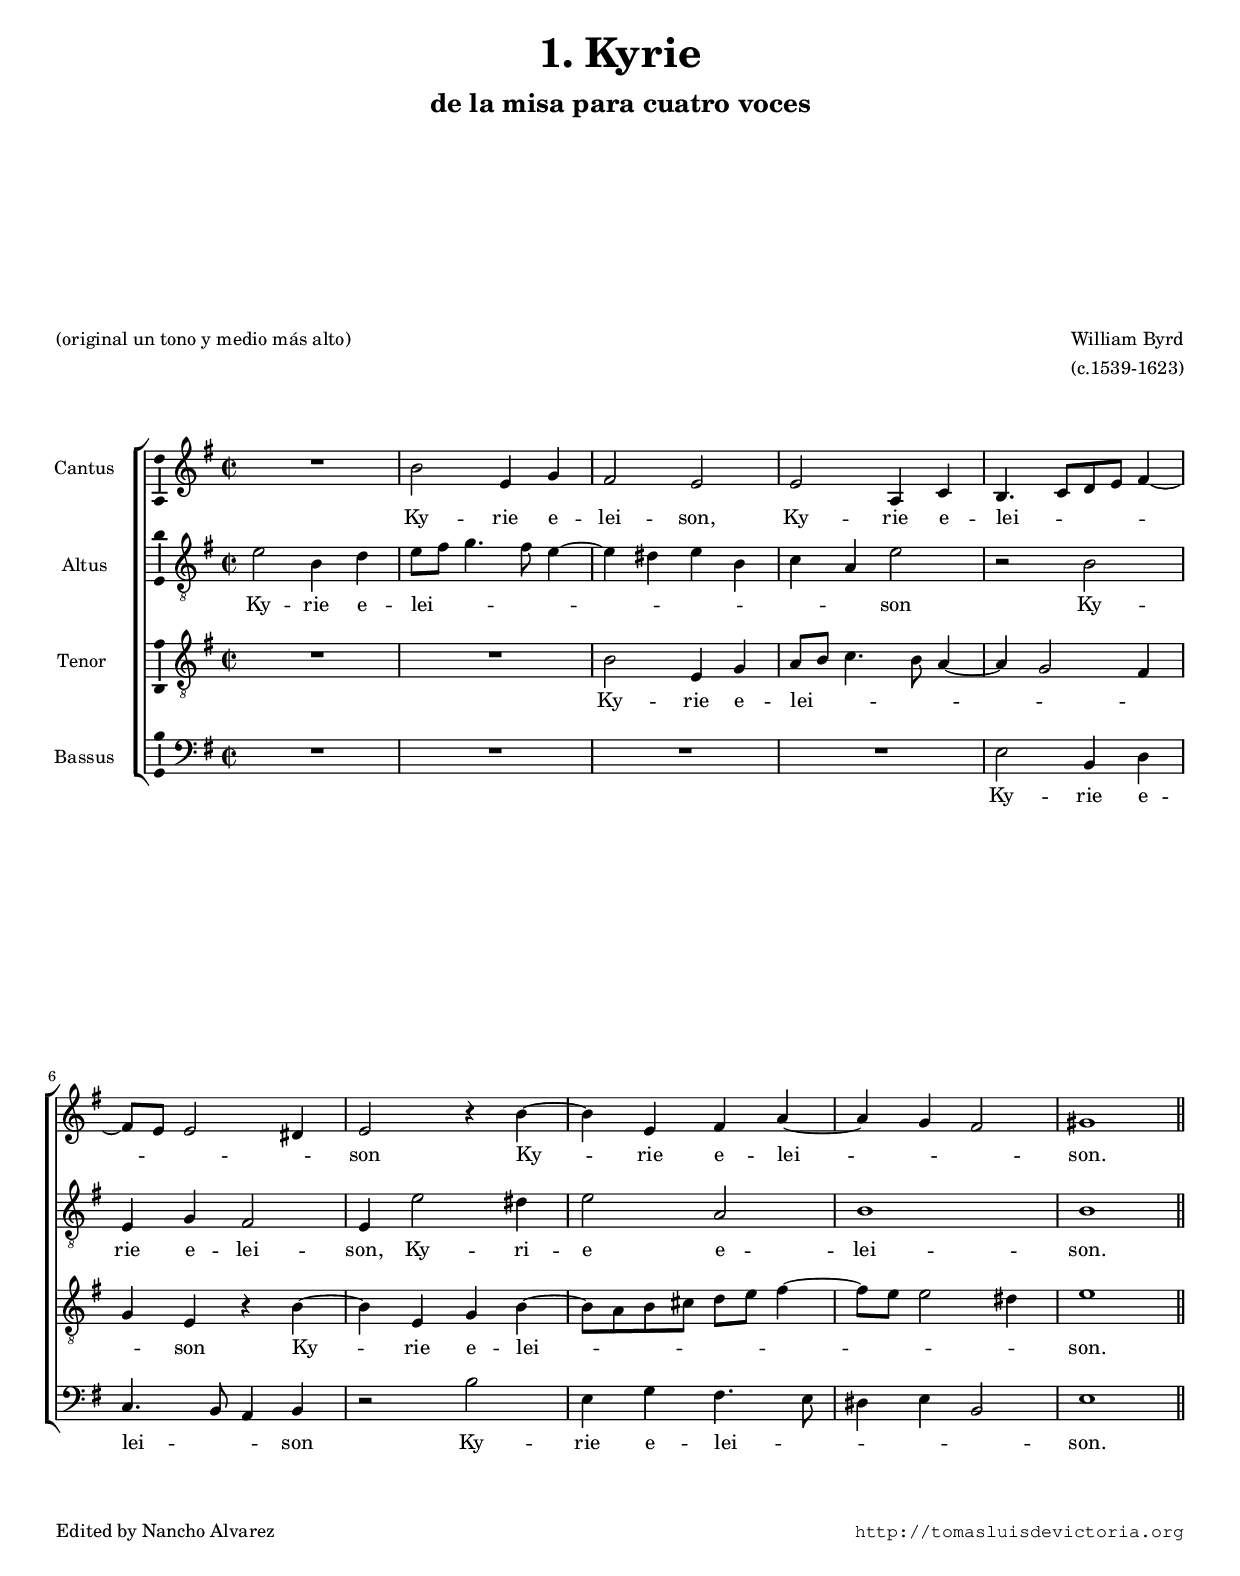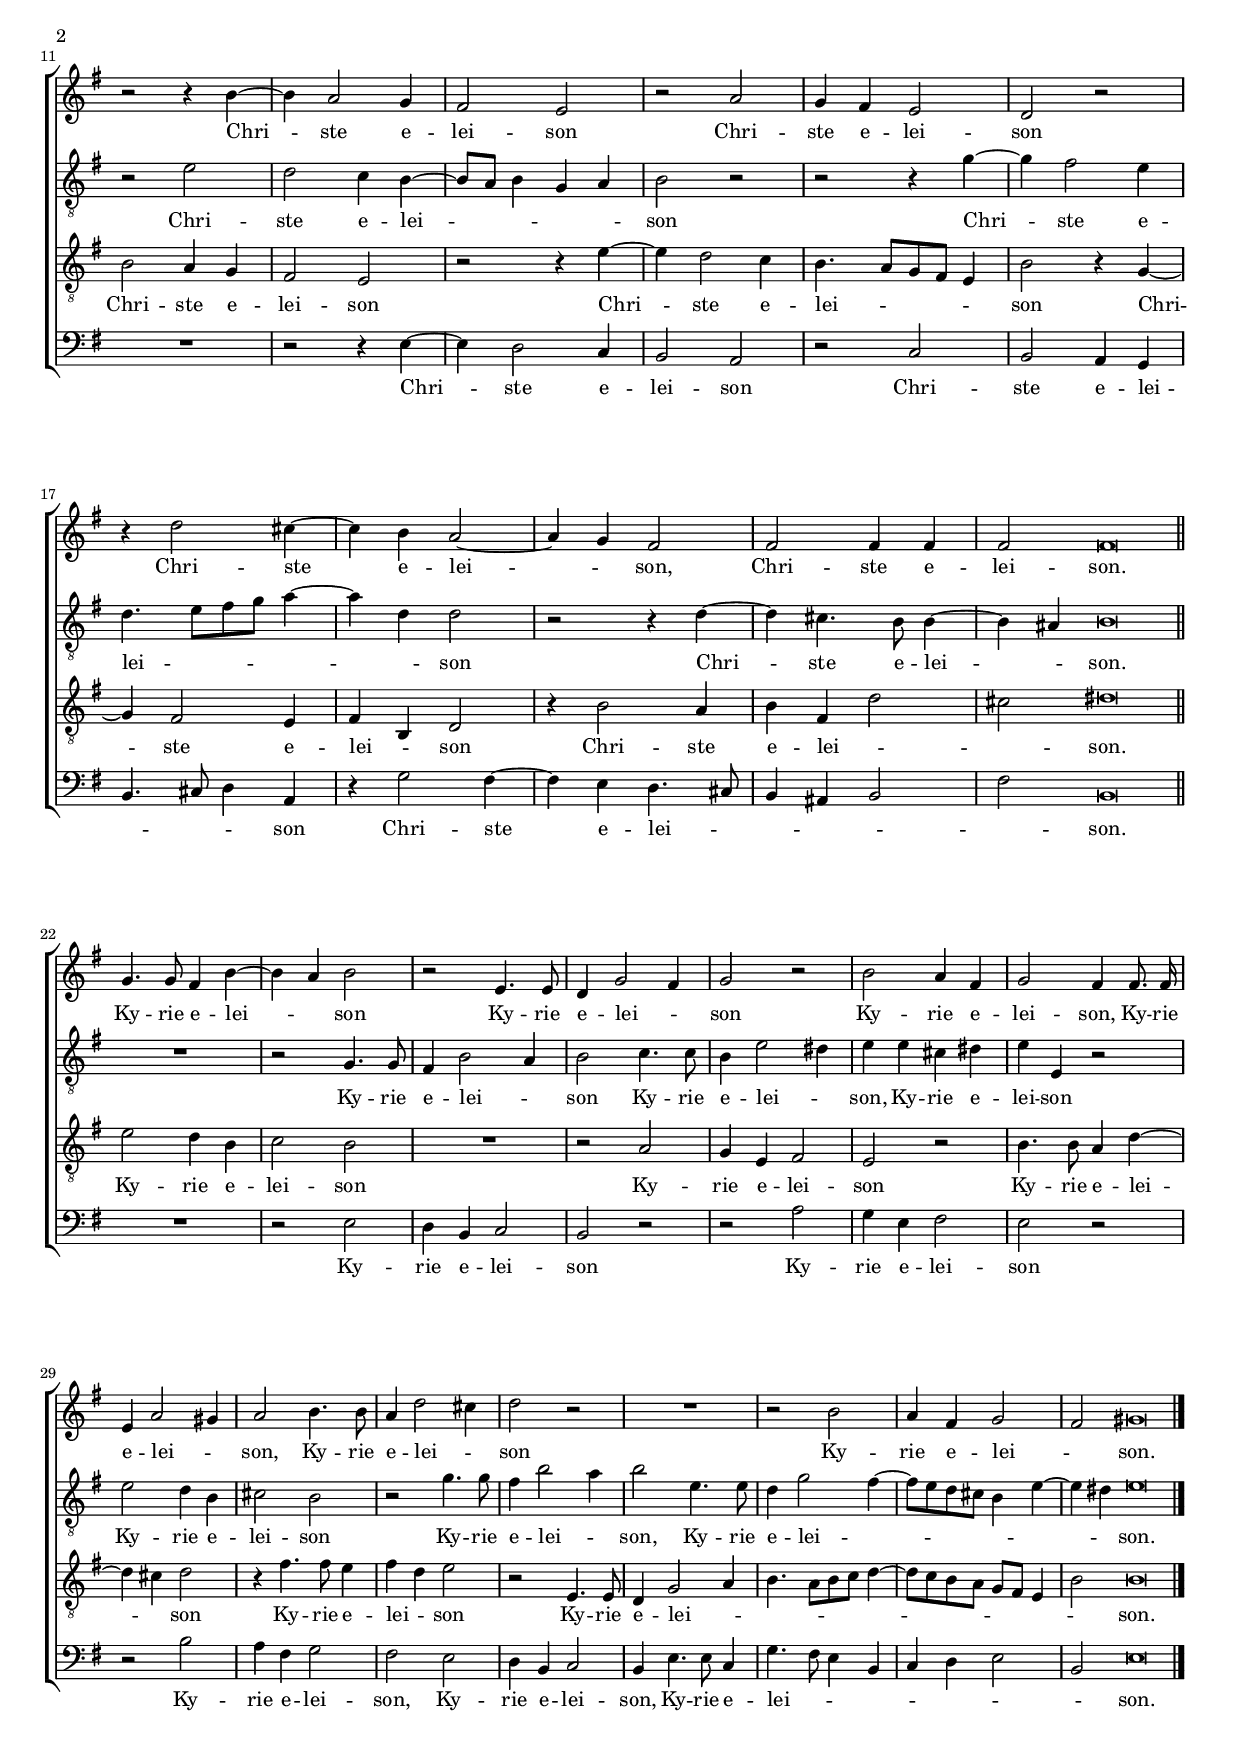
\version "2.11.25"

#(set-default-paper-size "a4")
#(set-global-staff-size 16)
#(ly:set-option 'point-and-click #f)

\header {
	title=\markup{\bigger \bigger \bigger \column { " " " " " " " " "1. Kyrie"  }}
	subtitle=\markup {\bigger \bigger \column{ " " "de la misa para cuatro voces" " " " " " " " " " " " " }}
	composer=\markup{\column{ "William Byrd"  "(c.1539-1623)" " " " "  }}
	poet="(original un tono y medio más alto)"
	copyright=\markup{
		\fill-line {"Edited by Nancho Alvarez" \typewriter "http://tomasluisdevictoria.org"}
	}
%	tagline=""
}

global={\key aes \major \time 2/2 \skip 1*10 \bar "||" \pageBreak
				\skip 1*11 \bar "||" \break
				\skip 1*15 \bar "|." }

cantus={
	R1*4/4 |
	c''2 f'4 aes' |
	g'2 f' |
	f' bes4 des' |
%5
	c'4. des'8[ ees' f'] g'4 ~ |
	g'8 f' f'2 e'4 |
	f'2 r4 c'' ~ |
	c'' f' g' bes' ~ |
	bes' aes' g'2 |
%10
	a'1 |
	r2 r4 c'' ~ |
	c'' bes'2 aes'4 |
	g'2 f' |
	r bes' |
%15
	aes'4 g' f'2 |
	ees' r |
	r4 ees''2 d''4 ~ |
	d'' c'' bes'2 ~ |
	bes'4 aes' g'2 |
%20
	g' g'4 g' |
	g'2 g'\breve*1/4 |
	aes'4. aes'8 g'4 c'' ~ |
	c'' bes' c''2 |
	r f'4. f'8 |
%25
	ees'4 aes'2 g'4 |
	aes'2 r |
	c'' bes'4 g' |
	aes'2 g'4 g'8. \noBeam g'16 |
	f'4 bes'2 a'4 |
%30
	bes'2 c''4. c''8 |
	bes'4 ees''2 d''4 |
	ees''2 r |
	R1*4/4 |
	r2 c'' |
%35
	bes'4 g' aes'2 |
	g' a'\breve*1/4 
}

altus={
	f'2 c'4 ees' |
	f'8 g' aes'4. g'8 f'4 ~ |
	f' e' f' c' |
	des' bes f'2 |
%5
	r c' |
	f4 aes g2 |
	f4 f'2 e'4 |
	f'2 bes |
	c'1 |
%10
	c' |
	r2 f' |
	ees' des'4 c' ~ |
	c'8 bes c'4 aes bes |
	c'2 r |
%15
	r r4 aes' ~ |
	aes' g'2 f'4 |
	ees'4. f'8[ g' aes'] bes'4 ~ |
	bes' ees' ees'2 |
	r r4 ees' ~ |
%20
	ees' d'4. c'8 c'4 ~ |
	c' b c'\breve*1/4 |
	R1*4/4 |
	r2 aes4. aes8 |
	g4 c'2 bes4 |
%25
	c'2 des'4. des'8 |
	c'4 f'2 e'4 |
	f' f' d' e' |
	f' f r2 |
	f' ees'4 c' |
%30
	d'2 c' |
	r aes'4. aes'8 |
	g'4 c''2 bes'4 |
	c''2 f'4. f'8 |
	ees'4 aes'2 g'4 ~ |
%35
	g'8 f' ees' d' c'4 f' ~ |
	f' e' f'\breve*1/4 
}

tenor={
	R1*4/4 |
	R1*4/4 |
	c'2 f4 aes |
	bes8 c' des'4. c'8 bes4 ~ |
%5
	bes aes2 g4 |
	aes f r c' ~ |
	c' f aes c' ~ |
	c'8 bes c' d' ees' f' g'4 ~ |
	g'8 f' f'2 e'4 |
%10
	f'1 |
	c'2 bes4 aes |
	g2 f |
	r r4 f' ~ |
	f' ees'2 des'4 |
%15
	c'4. bes8[ aes g] f4 |
	c'2 r4 aes ~ |
	aes g2 f4 |
	g c ees2 |
	r4 c'2 bes4 |
%20
	c' g ees'2 |
	d' e'\breve*1/4 |
	f'2 ees'4 c' |
	des'2 c' |
	R1*4/4 |
%25
	r2 bes |
	aes4 f g2 |
	f r |
	c'4. c'8 bes4 ees' ~ |
	ees' d' ees'2 |
%30
	r4 g'4. g'8 f'4 |
	g' ees' f'2 |
	r f4. f8 |
	ees4 aes2 bes4 |
	c'4. bes8[ c' des'] ees'4 ~ |
%35
	ees'8 des' c' bes aes g f4 |
	c'2 c'\breve*1/4 
}

bassus={
	R1*4/4 |
	R1*4/4 |
	R1*4/4 |
	R1*4/4 |
%5
	f2 c4 ees |
	des4. c8 bes,4 c |
	r2 c' |
	f4 aes g4. f8 |
	e4 f c2 |
%10
	f1 |
	R1*4/4 |
	r2 r4 f ~ |
	f ees2 des4 |
	c2 bes, |
%15
	r des |
	c bes,4 aes, |
	c4. d8 ees4 bes, |
	r aes2 g4 ~ |
	g f ees4. d8 |
%20
	c4 b, c2 |
	g c\breve*1/4 |
	R1*4/4 |
	r2 f |
	ees4 c des2 |
%25
	c r |
	r bes |
	aes4 f g2 |
	f r |
	r c' |
%30
	bes4 g aes2 |
	g f |
	ees4 c des2 |
	c4 f4. f8 des4 |
	aes4. g8 f4 c |
%35
	des ees f2 |
	c f\breve*1/4
}

textocantus=\lyricmode{
Ky -- rie e -- lei -- son,
Ky -- rie e -- lei -- _ _ _ _ _ _ _ son
Ky -- rie e -- lei -- _ _ son.
Chri -- ste e -- lei -- son
Chri -- ste e -- lei -- son
Chri -- ste e -- lei -- _ son,
Chri -- ste e -- lei -- son.
Ky -- rie e -- lei -- _ son
Ky -- rie e -- lei -- _ son
Ky -- rie e -- lei -- son,
Ky -- rie e -- lei -- _ son,
Ky -- rie e -- lei -- _ son
Ky -- rie e -- lei -- _ son.
}

textoaltus=\lyricmode{
Ky -- rie e -- lei -- _ _ _ _ _ _ _ _ _ son
Ky -- rie e -- lei -- son,
Ky -- ri -- e e -- lei -- son.
Chri -- ste e -- lei -- _ _ _ _ son
Chri -- ste e -- lei -- _ _ _ _ _ son
Chri -- ste  e -- lei -- _ son.
Ky -- rie e -- lei -- _ son
Ky -- rie e -- lei -- _ son,
Ky -- rie e -- lei -- son
Ky -- rie e -- lei -- son
Ky -- rie e -- lei -- _ son,
Ky -- rie e -- lei -- _ _ _ _ _ _ _ son.
}

textotenor=\lyricmode{
Ky -- rie e -- lei -- _ _ _ _ _ _ _ son
Ky -- rie e -- lei -- _ _ _ _ _ _ _ _ _ son.
Chri -- ste e -- lei -- son
Chri -- ste e -- lei -- _ _ _ _ son
Chri -- ste e -- lei -- _ son
Chri -- ste e -- lei -- _ _ son.
Ky -- rie e -- lei -- son
Ky -- rie e -- lei -- son
Ky -- rie e -- lei -- _ son
Ky -- rie e -- lei -- _ son
Ky -- rie e -- lei -- _ _ _ _ _ _ _ _ _ _ _ _ _ son.
}

textobassus=\lyricmode{
Ky -- rie e -- lei -- _ _ son
Ky -- rie e -- lei -- _ _ _ _ son.
Chri -- ste e -- lei -- son
Chri -- ste e -- lei -- _ _ _ son
Chri -- ste e -- lei -- _ _ _ _ _ son.
Ky -- rie e -- lei -- son
Ky -- rie e -- lei -- son
Ky -- rie e -- lei -- son,
Ky -- rie e -- lei -- son,
Ky -- rie e -- lei -- _ _ _ _ _ _ _ son.
}


\score {\transpose c' b{
\new ChoirStaff<<

	\new Staff << \global
	\new Voice="v1" {
		\set Staff.instrumentName="Cantus "
		\clef "G" 
		\cantus}
	\new Lyrics \lyricsto "v1" {\textocantus }
	>>

	
	\new Staff << \global
	\new Voice="v2" {
		\set Staff.instrumentName="Altus "
		\clef "G_8" 
		\altus}
	\new Lyrics \lyricsto "v2" {\textoaltus }
	>>

	
	\new Staff <<\global
	\new Voice="v3" {
		\set Staff.instrumentName="Tenor  "
		\clef "G_8"
		\tenor }
	\new Lyrics \lyricsto "v3" {\textotenor }
	>>
	

	\new Staff <<\global
	\new Voice="v4" {
		\set Staff.instrumentName="Bassus "
		\clef "bass" 
		\bassus }
	\new Lyrics \lyricsto "v4" {\textobassus}
	>>
	
>>
	}%transpose

\layout{ 
	%\context {\Lyrics \override VerticalAxisGroup #'minimum-Y-extent = #'(-0 . 0) }
	\context {\Score \override BarNumber #'padding = #2 }
	%\context {\Lyrics \override LyricText #'font-size = #2 }
	\context {\Voice melismaBusyProperties = #'(tieMelismaBusy ) 
			% autoBeaming = ##f
	}
	%\context { \RemoveEmptyStaffContext }
	\context {\Staff \consists Ambitus_engraver 
			 \override AccidentalCautionary  #'font-size = #-2
                         \override AccidentalCautionary  #'parenthesized = ##f
}
}

%\midi {}

}

\paper{
	system-count=6
	%between-system-space=5.0\cm
	between-system-padding = #0
  	%ragged-bottom=##f
	ragged-last-bottom=##f
	line-width=19.1\cm
	%paper-height=30.0\cm
	%after-title-space=2.5\cm
}
